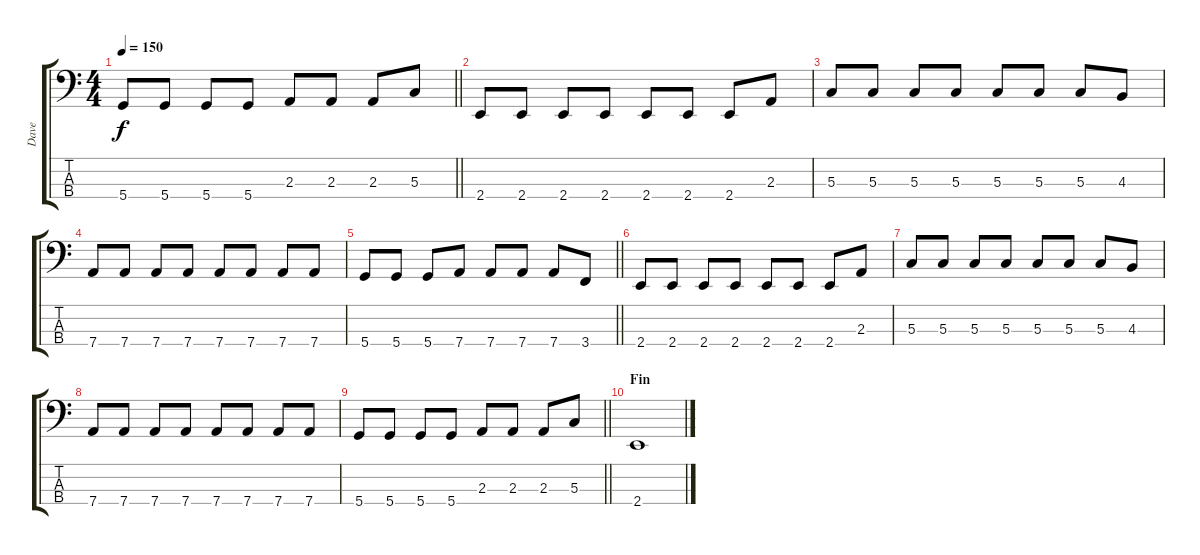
\track ("Dave" "Dave") {instrument electricbasspick}
\staff {score tabs}
\tuning (F2 C2 G1 D1) {hide}
\ts (4 4)
\tempo 150
\clef f4
\barLineRight lightlight
\ks c
5.4.8{dy f} 5.4.8 5.4.8 5.4.8 2.3.8 2.3.8 2.3.8 5.3.8 |
2.4.8 2.4.8 2.4.8 2.4.8 2.4.8 2.4.8 2.4.8 2.3.8 |
5.3.8 5.3.8 5.3.8 5.3.8 5.3.8 5.3.8 5.3.8 4.3.8 |
7.4.8 7.4.8 7.4.8 7.4.8 7.4.8 7.4.8 7.4.8 7.4.8 |
\barLineRight lightlight
5.4.8 5.4.8 5.4.8 7.4.8 7.4.8 7.4.8 7.4.8 3.4.8 |
2.4.8 2.4.8 2.4.8 2.4.8 2.4.8 2.4.8 2.4.8 2.3.8 |
5.3.8 5.3.8 5.3.8 5.3.8 5.3.8 5.3.8 5.3.8 4.3.8 |
7.4.8 7.4.8 7.4.8 7.4.8 7.4.8 7.4.8 7.4.8 7.4.8 |
\barLineRight lightlight
5.4.8 5.4.8 5.4.8 5.4.8 2.3.8 2.3.8 2.3.8 5.3.8 |
\section ("" "Fin")
2.4.1
